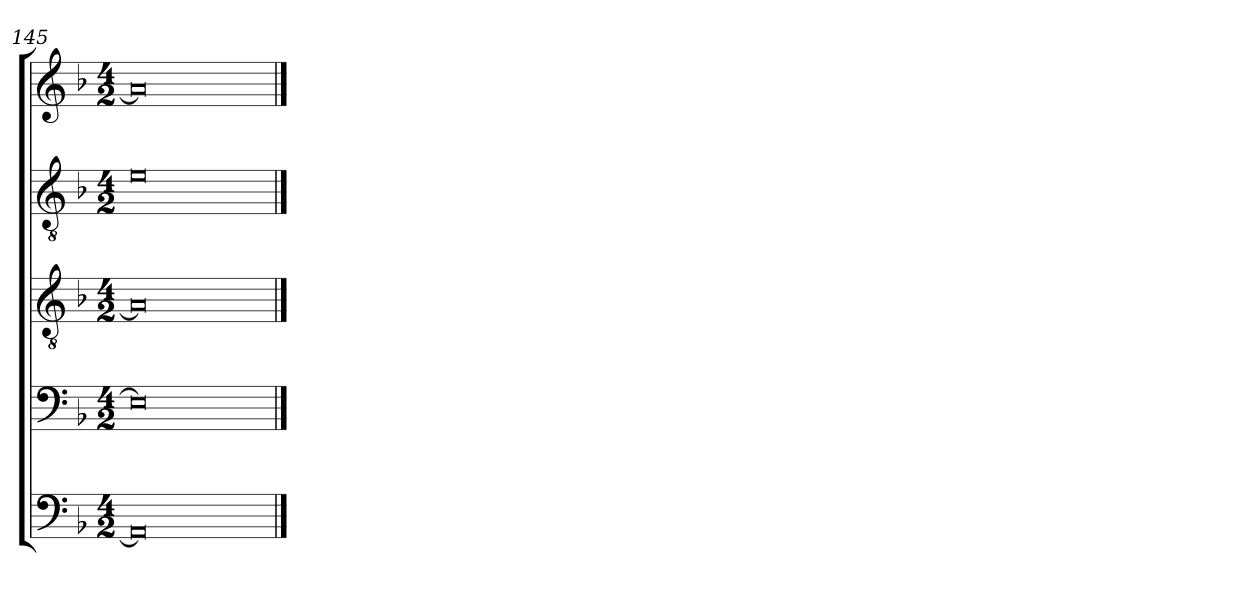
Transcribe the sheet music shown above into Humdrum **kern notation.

**kern	**kern	**kern	**kern	**kern
*part5	*part4	*part3	*part2	*part1
*staff5	*staff4	*staff3	*staff2	*staff1
*clefF4	*clefF4	*clefGv2	*clefGv2	*clefG2
*k[b-]	*k[b-]	*k[b-]	*k[b-]	*k[b-]
*F:	*F:	*F:	*F:	*F:
*M4/2	*M4/2	*M4/2	*M4/2	*M4/2
=145	=145	=145	=145	=145
0AA]	0E]	0A]	0e	0a]
==	==	==	==	==
*-	*-	*-	*-	*-
